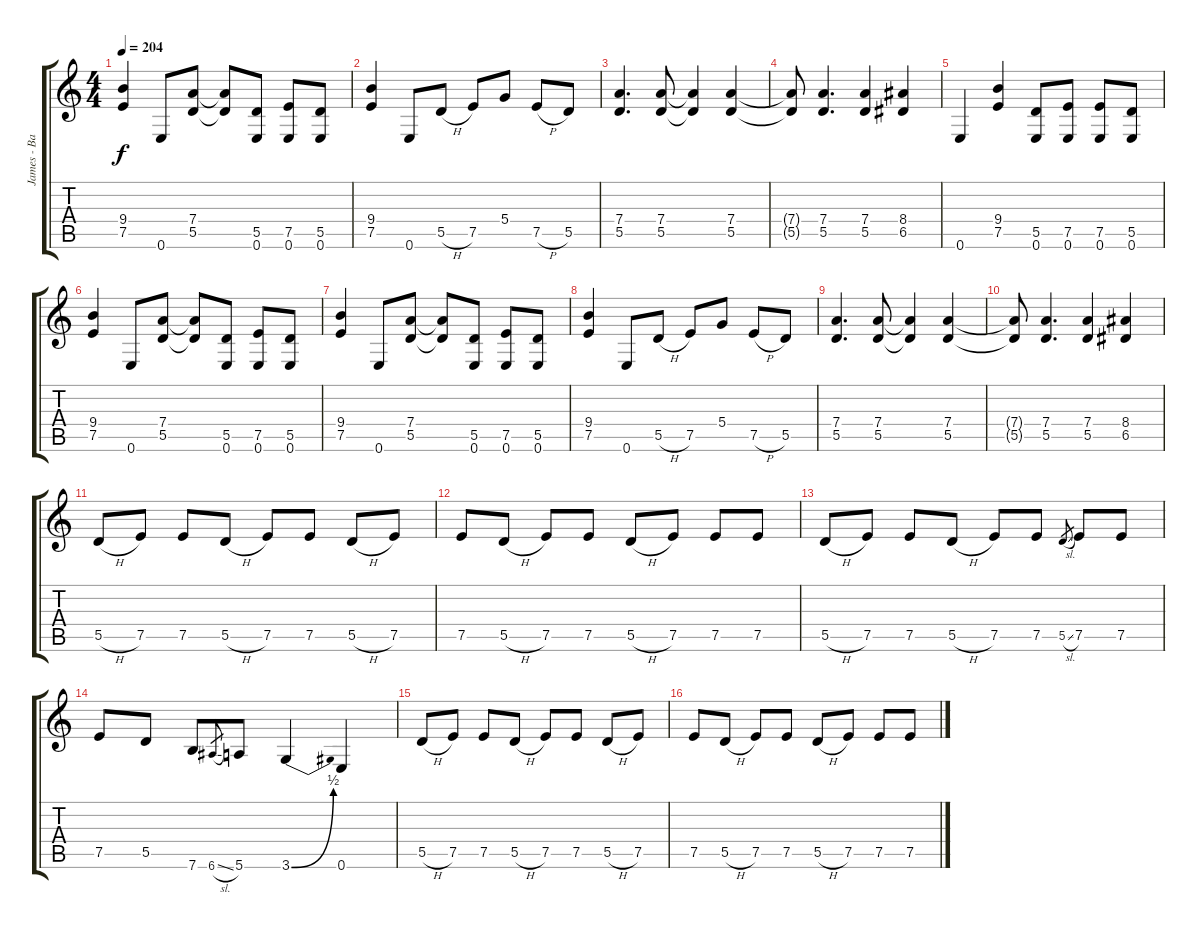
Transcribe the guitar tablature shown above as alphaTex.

\track ("James - Back Guitar" "James - Ba") {instrument distortionguitar}
\staff {score tabs}
\tuning (E4 B3 G3 D3 A2 E2) {hide}
\ts (4 4)
\tempo 204
\clef g2
\ks c
(9.4 7.5).4{dy f} 0.6.8 (7.4 5.5).8 (7.4{t} 5.5{t}).8 (5.5 0.6).8 (7.5 0.6).8 (5.5 0.6).8 |
(9.4 7.5).4 0.6.8 5.5{h}.8 7.5.8 5.4.8 7.5{h}.8 5.5.8 |
(7.4 5.5).4{d} (7.4 5.5).8 (7.4{t} 5.5{t}).4 (7.4 5.5).4 |
(7.4{t} 5.5{t}).8 (7.4 5.5).4{d} (7.4 5.5).4 (8.4 6.5).4 |
0.6.4 (9.4 7.5).4 (5.5 0.6).8 (7.5 0.6).8 (7.5 0.6).8 (5.5 0.6).8 |
(9.4 7.5).4 0.6.8 (7.4 5.5).8 (7.4{t} 5.5{t}).8 (5.5 0.6).8 (7.5 0.6).8 (5.5 0.6).8 |
(9.4 7.5).4 0.6.8 (7.4 5.5).8 (7.4{t} 5.5{t}).8 (5.5 0.6).8 (7.5 0.6).8 (5.5 0.6).8 |
(9.4 7.5).4 0.6.8 5.5{h}.8 7.5.8 5.4.8 7.5{h}.8 5.5.8 |
(7.4 5.5).4{d} (7.4 5.5).8 (7.4{t} 5.5{t}).4 (7.4 5.5).4 |
(7.4{t} 5.5{t}).8 (7.4 5.5).4{d} (7.4 5.5).4 (8.4 6.5).4 |
5.5{h}.8 7.5.8 7.5.8 5.5{h}.8 7.5.8 7.5.8 5.5{h}.8 7.5.8 |
7.5.8 5.5{h}.8 7.5.8 7.5.8 5.5{h}.8 7.5.8 7.5.8 7.5.8 |
5.5{h}.8 7.5.8 7.5.8 5.5{h}.8 7.5.8 7.5.8 5.5{sl}.8{gr} 7.5.8 7.5.8 |
7.5.8 5.5.8 7.6.8 6.6{sl}.8{gr} 5.6.8 3.6{be (bend 0 0 60 2)}.4 0.6.4 |
5.5{h}.8 7.5.8 7.5.8 5.5{h}.8 7.5.8 7.5.8 5.5{h}.8 7.5.8 |
7.5.8 5.5{h}.8 7.5.8 7.5.8 5.5{h}.8 7.5.8 7.5.8 7.5.8
